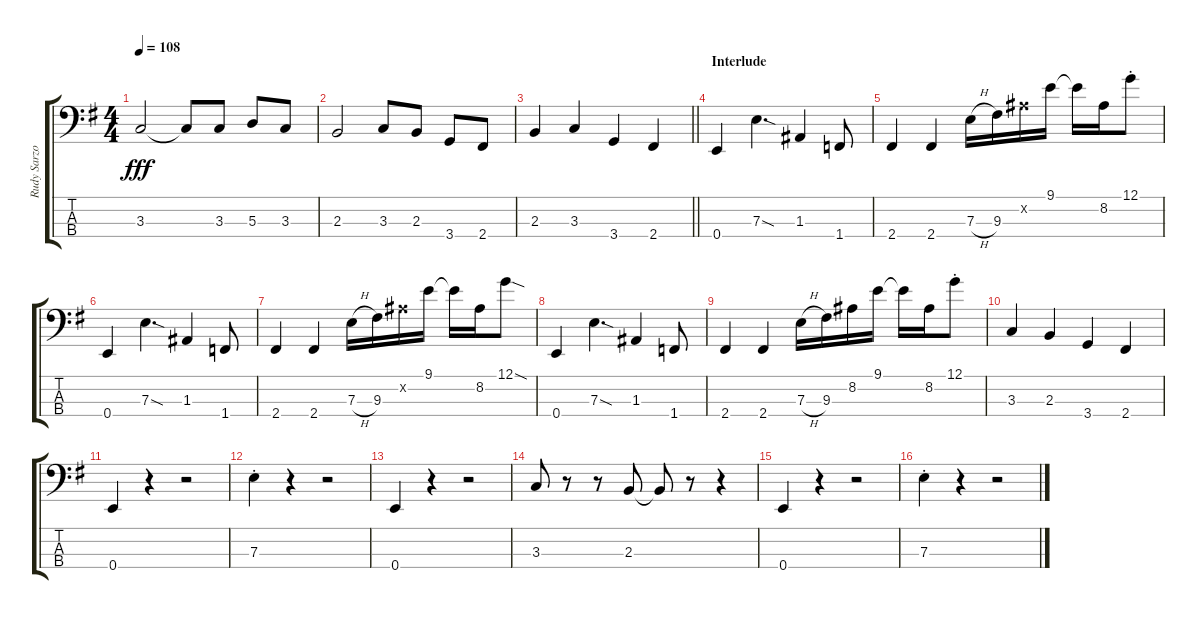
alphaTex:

\track ("Rudy Sarzo" "Rudy Sarzo") {instrument electricbassfinger}
\staff {score tabs}
\tuning (G2 D2 A1 E1) {hide}
\ts (4 4)
\tempo 108
\clef f4
\ks g
3.3.2{dy fff} 3.3{t}.8 3.3.8 5.3.8 3.3.8 |
2.3.2 3.3.8 2.3.8 3.4.8 2.4.8 |
\barLineRight lightlight
2.3.4 3.3.4 3.4.4 2.4.4 |
\section ("" "Interlude")
0.4.4 7.3{sod}.4{d} 1.3.4 1.4.8 |
2.4.4 2.4.4 7.3{h}.16 9.3.16 8.2{x}.16 9.1.16 9.1{t}.16 8.2.16 12.1{st}.8 |
0.4.4 7.3{sod}.4{d} 1.3.4 1.4.8 |
2.4.4 2.4.4 7.3{h}.16 9.3.16 8.2{x}.16 9.1.16 9.1{t}.16 8.2.16 12.1{sod}.8 |
0.4.4 7.3{sod}.4{d} 1.3.4 1.4.8 |
2.4.4 2.4.4 7.3{h}.16 9.3.16 8.2.16 9.1.16 9.1{t}.16 8.2.16 12.1{st}.8 |
3.3.4 2.3.4 3.4.4 2.4.4 |
0.4.4 r.4 r.2 |
7.3{st}.4 r.4 r.2 |
0.4.4 r.4 r.2 |
3.3.8 r.8 r.8 2.3.8 2.3{t}.8 r.8 r.4 |
0.4.4 r.4 r.2 |
7.3{st}.4 r.4 r.2
